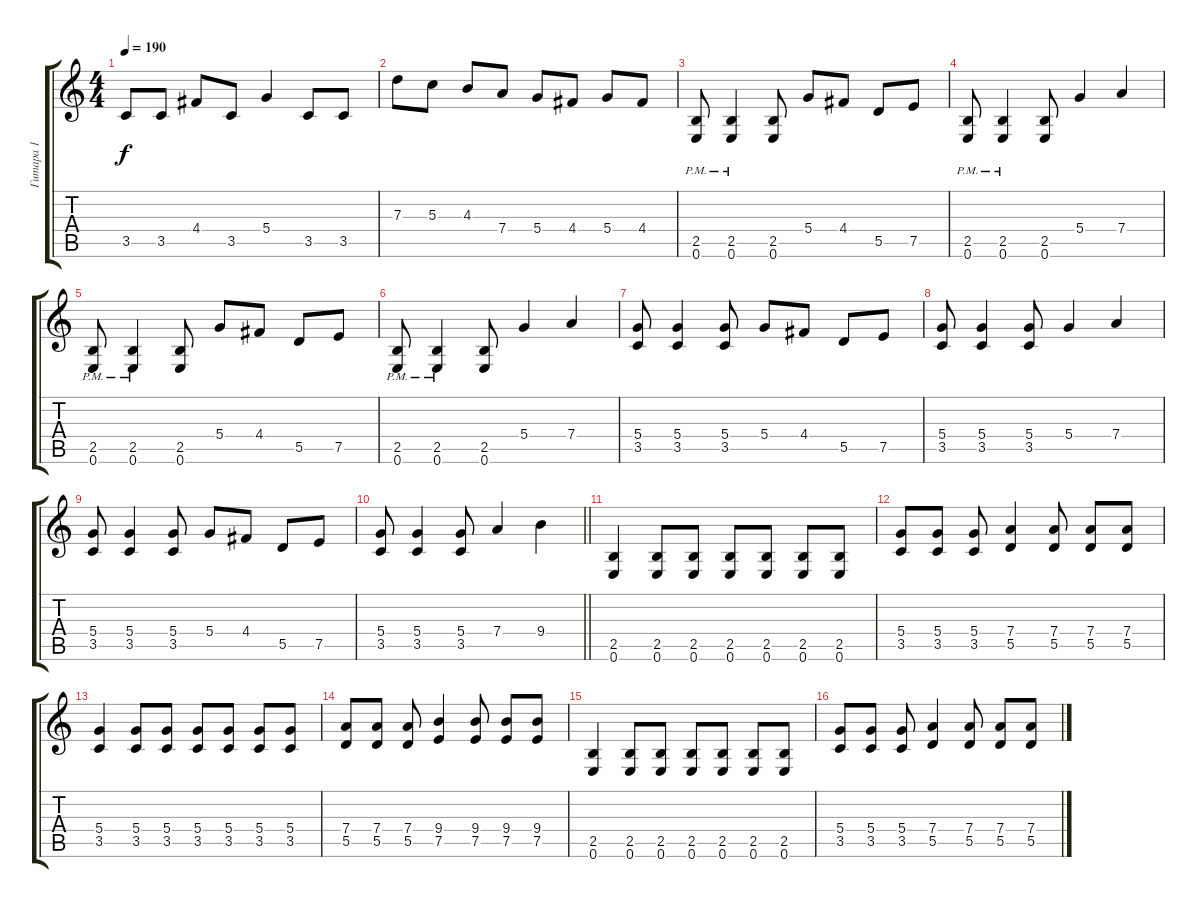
\track ("Гитара 1" "Гитара 1") {instrument distortionguitar}
\staff {score tabs}
\tuning (E4 B3 G3 D3 A2 E2) {hide}
\ts (4 4)
\tempo 190
\clef g2
\ks c
3.5.8{dy f} 3.5.8 4.4.8 3.5.8 5.4.4 3.5.8 3.5.8 |
7.3.8 5.3.8 4.3.8 7.4.8 5.4.8 4.4.8 5.4.8 4.4.8 |
(2.5{pm} 0.6{pm}).8 (2.5{pm} 0.6{pm}).4 (2.5 0.6).8 5.4.8 4.4.8 5.5.8 7.5.8 |
(2.5{pm} 0.6{pm}).8 (2.5{pm} 0.6{pm}).4 (2.5 0.6).8 5.4.4 7.4.4 |
(2.5{pm} 0.6{pm}).8 (2.5{pm} 0.6{pm}).4 (2.5 0.6).8 5.4.8 4.4.8 5.5.8 7.5.8 |
(2.5{pm} 0.6{pm}).8 (2.5{pm} 0.6{pm}).4 (2.5 0.6).8 5.4.4 7.4.4 |
(5.4 3.5).8 (5.4 3.5).4 (5.4 3.5).8 5.4.8 4.4.8 5.5.8 7.5.8 |
(5.4 3.5).8 (5.4 3.5).4 (5.4 3.5).8 5.4.4 7.4.4 |
(5.4 3.5).8 (5.4 3.5).4 (5.4 3.5).8 5.4.8 4.4.8 5.5.8 7.5.8 |
\barLineRight lightlight
(5.4 3.5).8 (5.4 3.5).4 (5.4 3.5).8 7.4.4 9.4.4 |
(2.5 0.6).4 (2.5 0.6).8 (2.5 0.6).8 (2.5 0.6).8 (2.5 0.6).8 (2.5 0.6).8 (2.5 0.6).8 |
(5.4 3.5).8 (5.4 3.5).8 (5.4 3.5).8 (7.4 5.5).4 (7.4 5.5).8 (7.4 5.5).8 (7.4 5.5).8 |
(5.4 3.5).4 (5.4 3.5).8 (5.4 3.5).8 (5.4 3.5).8 (5.4 3.5).8 (5.4 3.5).8 (5.4 3.5).8 |
(7.4 5.5).8 (7.4 5.5).8 (7.4 5.5).8 (9.4 7.5).4 (9.4 7.5).8 (9.4 7.5).8 (9.4 7.5).8 |
(2.5 0.6).4 (2.5 0.6).8 (2.5 0.6).8 (2.5 0.6).8 (2.5 0.6).8 (2.5 0.6).8 (2.5 0.6).8 |
(5.4 3.5).8 (5.4 3.5).8 (5.4 3.5).8 (7.4 5.5).4 (7.4 5.5).8 (7.4 5.5).8 (7.4 5.5).8
